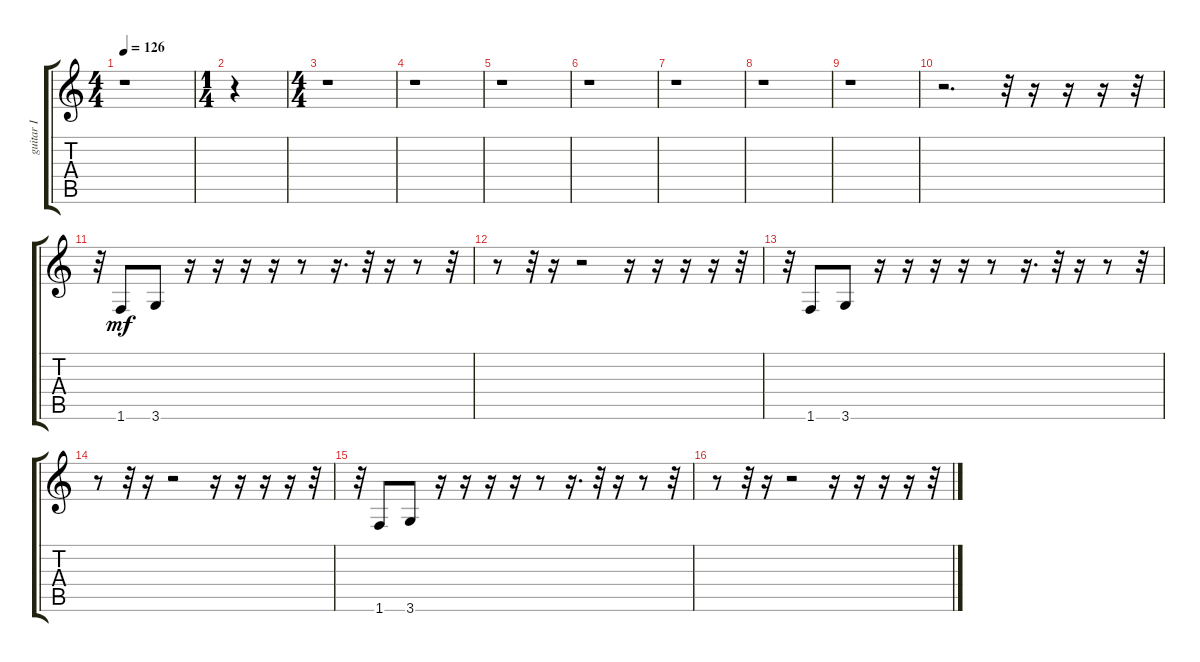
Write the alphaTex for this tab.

\track ("guitar I" "guitar I") {instrument distortionguitar}
\staff {score tabs}
\tuning (E4 B3 G3 D3 A2 E2) {hide}
\ts (4 4)
\tempo 126
\clef g2
\ks c
r.1{dy mf instrument distortionguitar} |
\ts (1 4)
r.4 |
\ts (4 4)
r.1 |
r.1 |
r.1 |
r.1 |
r.1 |
r.1 |
r.1 |
r.2{d} r.32 r.16{instrument distortionguitar} r.16 r.16 r.32 |
r.32 1.6.8 3.6.8 r.16 r.16 r.16 r.16 r.8 r.16{d} r.32 r.16 r.8 r.32 |
r.8 r.32 r.16 r.2 r.16 r.16 r.16 r.16 r.32 |
r.32 1.6.8 3.6.8 r.16 r.16 r.16 r.16 r.8 r.16{d} r.32 r.16 r.8 r.32 |
r.8 r.32 r.16 r.2 r.16 r.16 r.16 r.16 r.32 |
r.32 1.6.8 3.6.8 r.16 r.16 r.16 r.16 r.8 r.16{d} r.32 r.16 r.8 r.32 |
r.8 r.32 r.16 r.2 r.16 r.16 r.16 r.16 r.32
